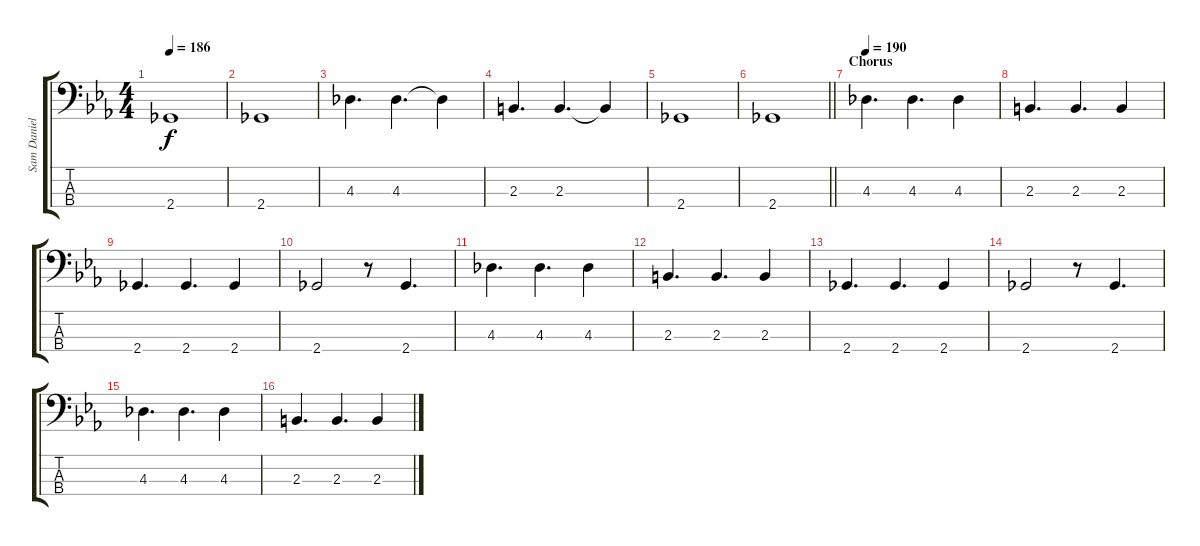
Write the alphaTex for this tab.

\track ("Sam Daniels - Bass Guitar" "Sam Daniel") {instrument electricbasspick}
\staff {score tabs}
\tuning (G2 D2 A1 E1) {hide}
\ts (4 4)
\tempo 186
\clef f4
\ks eb
2.4.1{dy f} |
2.4.1 |
4.3.4{d} 4.3.4{d} 4.3{t}.4 |
2.3.4{d} 2.3.4{d} 2.3{t}.4 |
2.4.1 |
\barLineRight lightlight
2.4.1 |
\section ("" "Chorus")
\tempo 190
4.3.4{d} 4.3.4{d} 4.3.4 |
2.3.4{d} 2.3.4{d} 2.3.4 |
2.4.4{d} 2.4.4{d} 2.4.4 |
2.4.2 r.8 2.4.4{d} |
4.3.4{d} 4.3.4{d} 4.3.4 |
2.3.4{d} 2.3.4{d} 2.3.4 |
2.4.4{d} 2.4.4{d} 2.4.4 |
2.4.2 r.8 2.4.4{d} |
4.3.4{d} 4.3.4{d} 4.3.4 |
2.3.4{d} 2.3.4{d} 2.3.4
